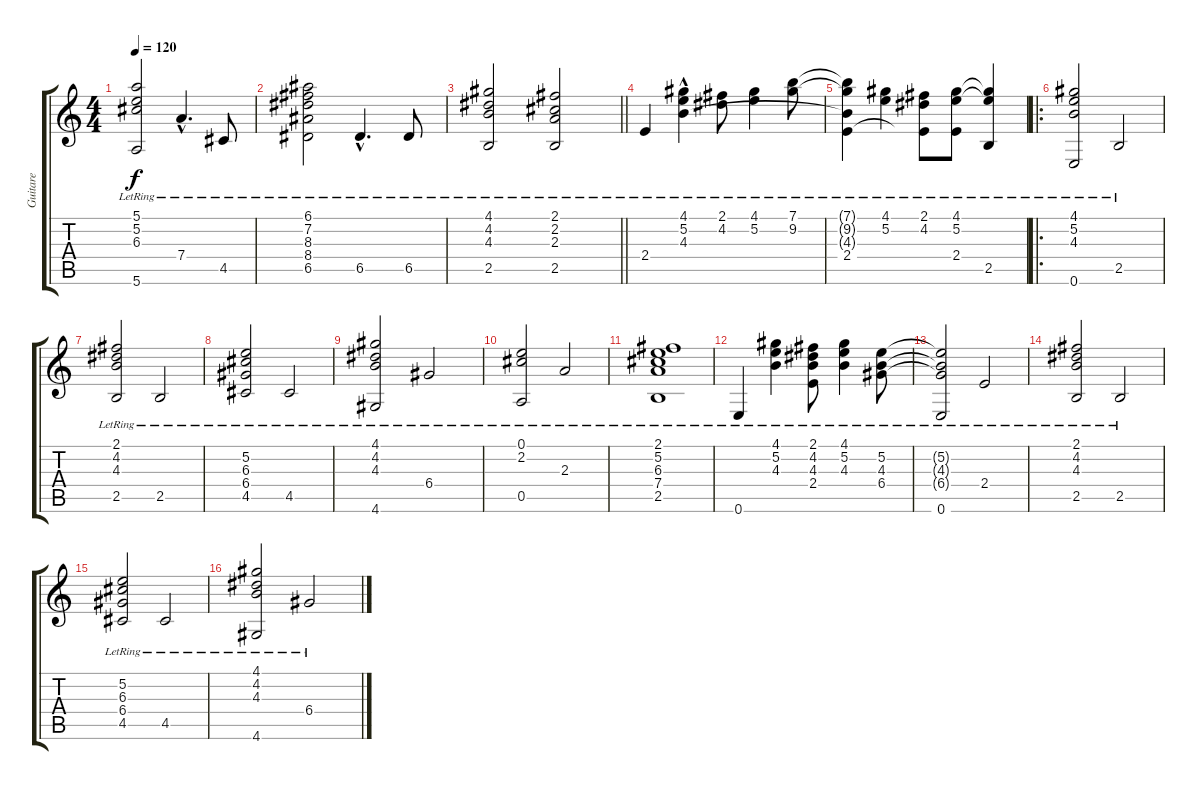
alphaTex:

\track ("Guitare" "Guitare") {instrument acousticguitarnylon}
\staff {score tabs}
\tuning (E4 B3 G3 D3 A2 E2) {hide}
\ts (4 4)
\tempo 120
\clef g2
\ks c
(5.1{lr} 5.2{lr} 6.3{lr} 5.6{lr}).2{dy f} 7.4{hac lr}.4{d} 4.5{lr}.8 |
(6.1{lr} 7.2{lr} 8.3{lr} 8.4{lr} 6.5{lr}).2 6.5{hac lr}.4{d} 6.5{lr}.8 |
\barLineRight lightlight
(4.1{lr} 4.2{lr} 4.3{lr} 2.5{lr}).2 (2.1{lr} 2.2{lr} 2.3{lr} 2.5{lr}).2 |
2.4{lr}.4 (4.1{lr} 5.2{lr} 4.3{hac lr}).4 (2.1{lr} 4.2{lr}).8 (4.1{lr} 5.2{lr}).4 (7.1{lr} 9.2{lr}).8 |
(7.1{t} 9.2{t} 4.3{t} 2.4{lr}).4 (4.1{lr} 5.2{lr}).4 (2.1{lr} 4.2{lr} 2.4{t}).8 (4.1{lr} 5.2{lr} 2.4{lr}).8 (4.1{t} 5.2{t} 2.5{lr}).4 |
\ro
(4.1{lr} 5.2{lr} 4.3{lr} 0.6{lr}).2 2.5{lr}.2 |
(2.1{lr} 4.2{lr} 4.3{lr} 2.5{lr}).2 2.5{lr}.2 |
(5.2{lr} 6.3{lr} 6.4{lr} 4.5{lr}).2 4.5{lr}.2 |
(4.1{lr} 4.2{lr} 4.3{lr} 4.6{lr}).2 6.4{lr}.2 |
(0.1{lr} 2.2{lr} 0.5{lr}).2 2.3{lr}.2 |
(2.1{lr} 5.2{lr} 6.3{lr} 7.4{lr} 2.5{lr}).1 |
0.6{lr}.4 (4.1{lr} 5.2{lr} 4.3{lr}).4 (2.1{lr} 4.2{lr} 4.3{lr} 2.4{lr}).8 (4.1{lr} 5.2{lr} 4.3{lr}).4 (5.2{lr} 4.3{lr} 6.4{lr}).8 |
(5.2{t} 4.3{t} 6.4{t} 0.6{lr}).2 2.4{lr}.2 |
(2.1{lr} 4.2{lr} 4.3{lr} 2.5{lr}).2 2.5{lr}.2 |
(5.2{lr} 6.3{lr} 6.4{lr} 4.5{lr}).2 4.5{lr}.2 |
(4.1{lr} 4.2{lr} 4.3{lr} 4.6{lr}).2 6.4{lr}.2
